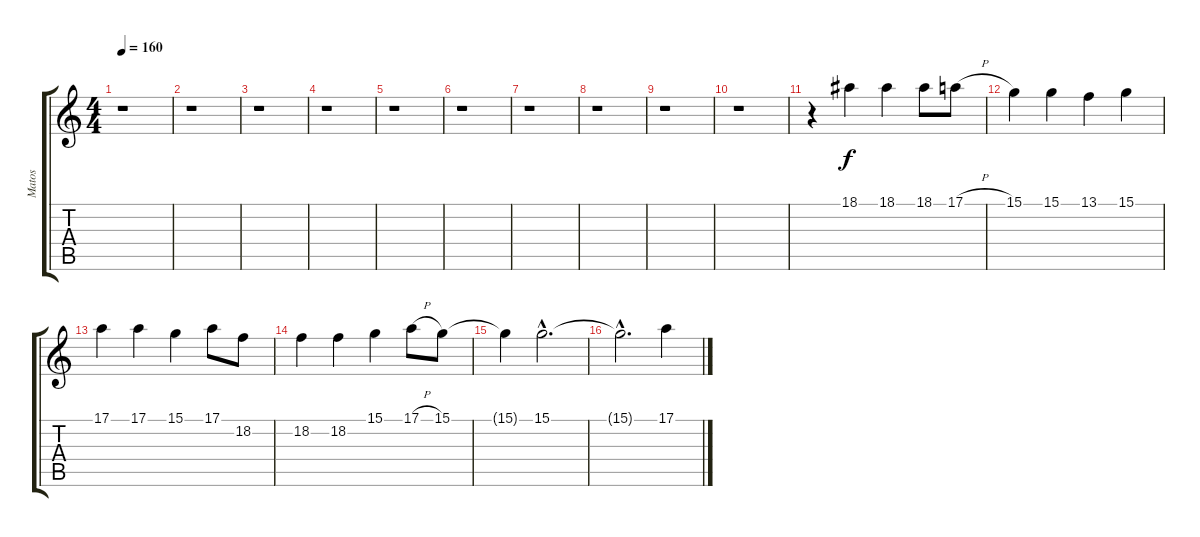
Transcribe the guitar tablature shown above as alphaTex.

\track ("Matos" "Matos") {instrument stringensemble1}
\staff {score tabs}
\tuning (E4 B3 G3 D3 A2 E2) {hide}
\ts (4 4)
\tempo 160
\clef g2
\ks c
r.1{dy f} |
r.1 |
r.1 |
r.1 |
r.1 |
r.1 |
r.1 |
r.1 |
r.1 |
r.1 |
r.4 18.1.4 18.1.4 18.1.8 17.1{h}.8 |
15.1.4 15.1.4 13.1.4 15.1.4 |
17.1.4 17.1.4 15.1.4 17.1.8 18.2.8 |
18.2.4 18.2.4 15.1.4 17.1{h}.8 15.1.8 |
15.1{t}.4 15.1{hac}.2{d} |
15.1{hac t}.2{d} 17.1{h}.4
